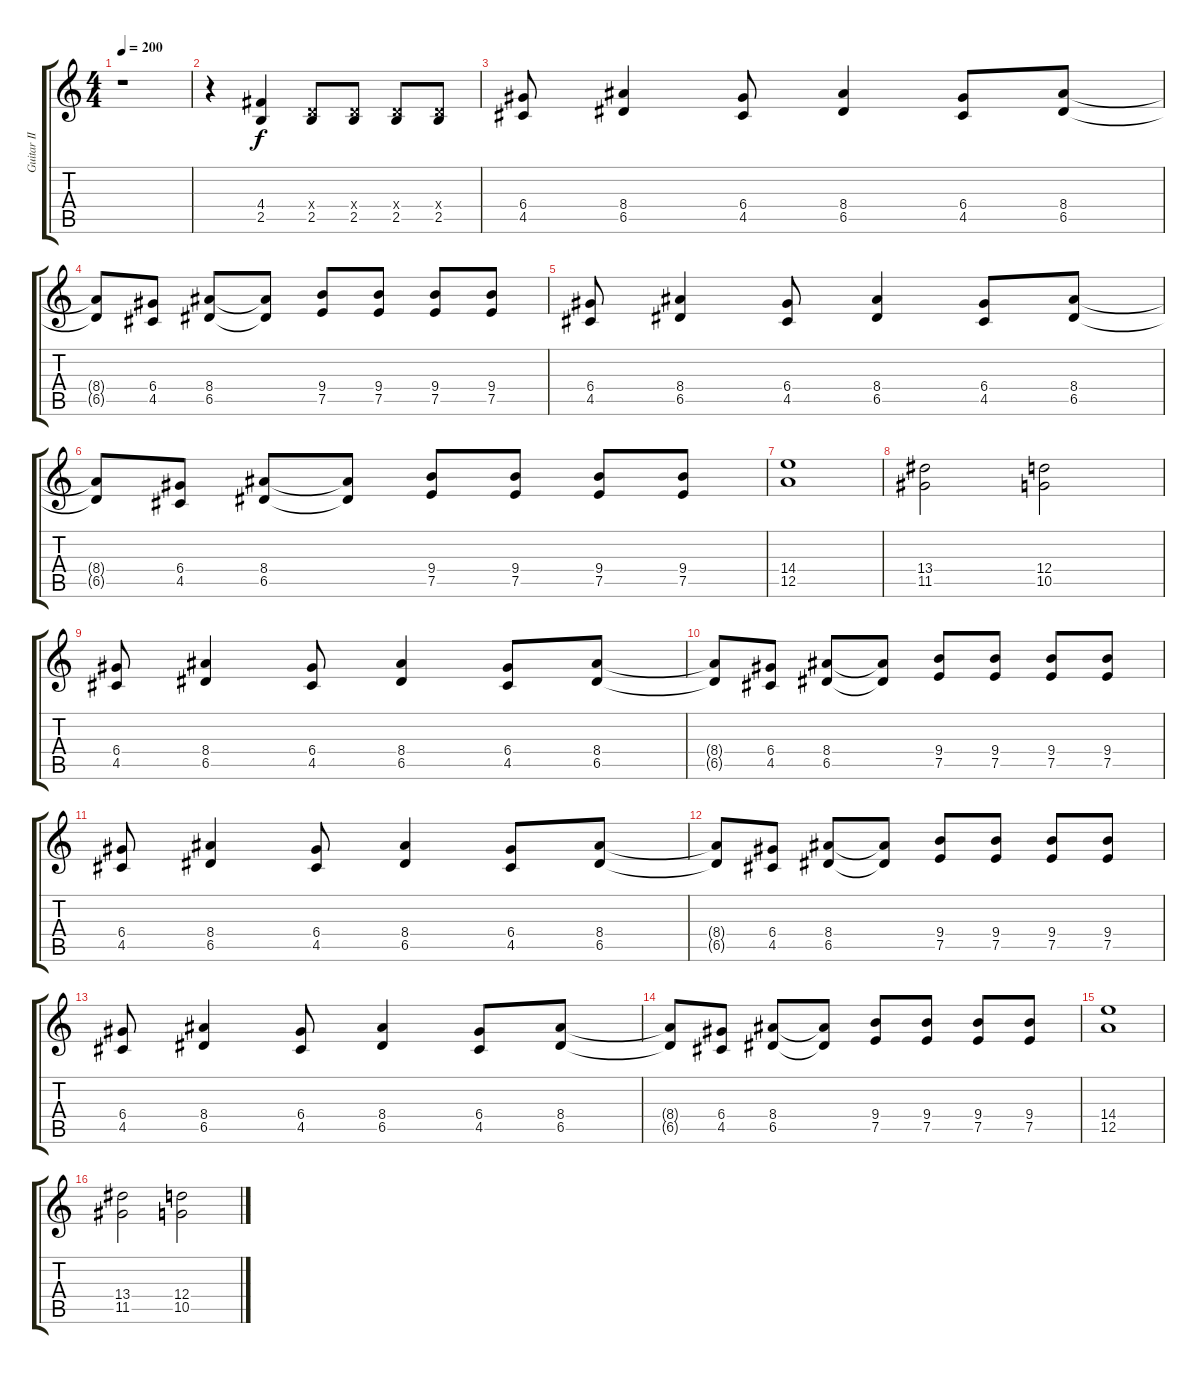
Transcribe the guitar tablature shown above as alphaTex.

\track ("Guitar II" "Guitar II") {instrument distortionguitar}
\staff {score tabs}
\tuning (E4 B3 G3 D3 A2 E2) {hide}
\ts (4 4)
\tempo 200
\clef g2
\ks c
r.1{dy f} |
r.4 (4.4 2.5).4 (0.4{x} 2.5).8 (0.4{x} 2.5).8 (0.4{x} 2.5).8 (0.4{x} 2.5).8 |
(6.4 4.5).8 (8.4 6.5).4 (6.4 4.5).8 (8.4 6.5).4 (6.4 4.5).8 (8.4 6.5).8 |
(8.4{t} 6.5{t}).8 (6.4 4.5).8 (8.4 6.5).8 (8.4{t} 6.5{t}).8 (9.4 7.5).8 (9.4 7.5).8 (9.4 7.5).8 (9.4 7.5).8 |
(6.4 4.5).8 (8.4 6.5).4 (6.4 4.5).8 (8.4 6.5).4 (6.4 4.5).8 (8.4 6.5).8 |
(8.4{t} 6.5{t}).8 (6.4 4.5).8 (8.4 6.5).8 (8.4{t} 6.5{t}).8 (9.4 7.5).8 (9.4 7.5).8 (9.4 7.5).8 (9.4 7.5).8 |
(14.4 12.5).1 |
(13.4 11.5).2 (12.4 10.5).2 |
(6.4 4.5).8 (8.4 6.5).4 (6.4 4.5).8 (8.4 6.5).4 (6.4 4.5).8 (8.4 6.5).8 |
(8.4{t} 6.5{t}).8 (6.4 4.5).8 (8.4 6.5).8 (8.4{t} 6.5{t}).8 (9.4 7.5).8 (9.4 7.5).8 (9.4 7.5).8 (9.4 7.5).8 |
(6.4 4.5).8 (8.4 6.5).4 (6.4 4.5).8 (8.4 6.5).4 (6.4 4.5).8 (8.4 6.5).8 |
(8.4{t} 6.5{t}).8 (6.4 4.5).8 (8.4 6.5).8 (8.4{t} 6.5{t}).8 (9.4 7.5).8 (9.4 7.5).8 (9.4 7.5).8 (9.4 7.5).8 |
(6.4 4.5).8 (8.4 6.5).4 (6.4 4.5).8 (8.4 6.5).4 (6.4 4.5).8 (8.4 6.5).8 |
(8.4{t} 6.5{t}).8 (6.4 4.5).8 (8.4 6.5).8 (8.4{t} 6.5{t}).8 (9.4 7.5).8 (9.4 7.5).8 (9.4 7.5).8 (9.4 7.5).8 |
(14.4 12.5).1 |
(13.4 11.5).2 (12.4 10.5).2
